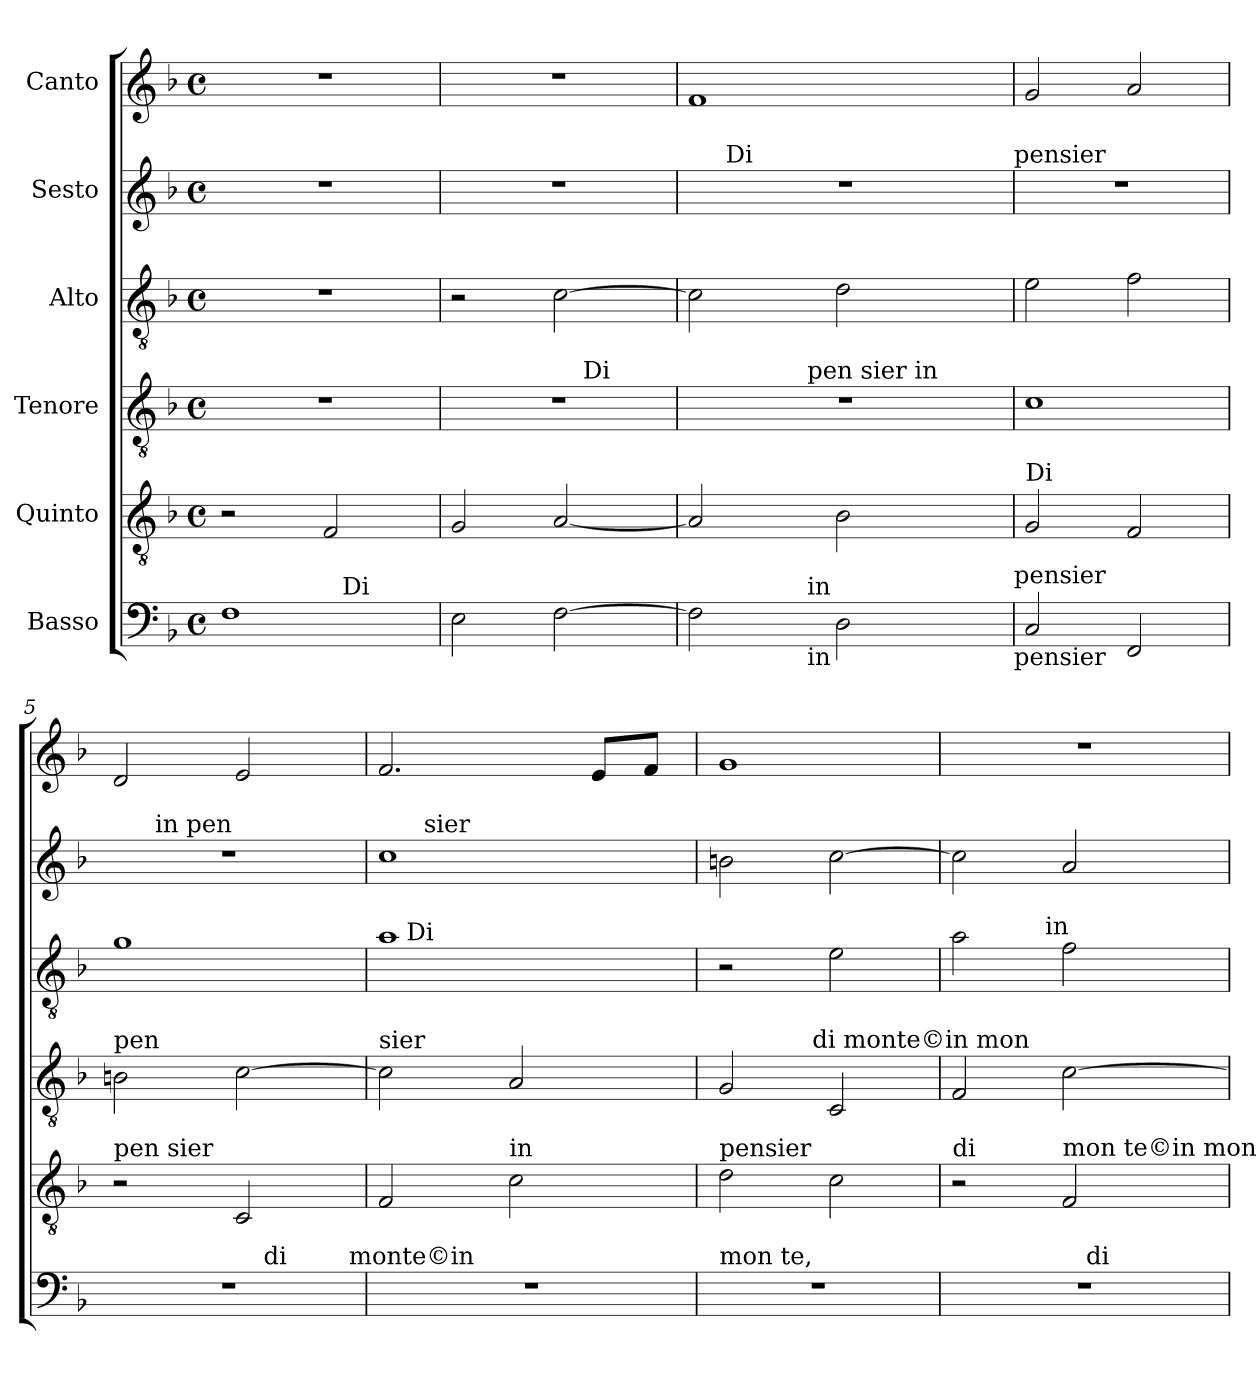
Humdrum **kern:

**kern	**kern	**kern	**kern	**kern	**kern
*part6	*part5	*part4	*part3	*part2	*part1
*staff6	*staff5	*staff4	*staff3	*staff2	*staff1
*I"Basso	*I"Quinto	*I"Tenore	*I"Alto	*I"Sesto	*I"Canto
*clefF4	*clefGv2	*clefGv2	*clefGv2	*clefG2	*clefG2
*ITrd7c12	*	*	*	*	*
*k[b-]	*k[b-]	*k[b-]	*k[b-]	*k[b-]	*k[b-]
*F:	*F:	*F:	*F:	*F:	*F:
*M4/4	*M4/4	*M4/4	*M4/4	*M4/4	*M4/4
*met(c)	*met(c)	*met(c)	*met(c)	*met(c)	*met(c)
=1	=1	=1	=1	=1	=1
!LO:TX:b:t=Di	!	!	!	!	!
*^	*	*	*	*	*
1FF	2ryy	2r	1r	1r	1r	1r
.	32ryy	2F/	.	.	.	.
!	!LO:TX:a:t=Di	!	!	!	!	!
.	4...ryy	.	.	.	.	.
!LO:TX:b:t=pen sier	!	!	!	!	!	!
!LO:TX:a:t=pen sier	!	!	!	!	!	!
*v	*v	*	*	*	*	*
=2	=2	=2	=2	=2	=2
*	*	*^	*	*	*
2EE\	2G/	1r	2ryy	2r	1r	1r
[>2FF\	[<2A/	.	16ryy	[>2c\	.	.
!	!	!	!LO:TX:a:t=Di	!	!	!
.	.	.	4..ryy	.	.	.
=3	=3	=3	=3	=3	=3	=3
*^	*	*	*	*	*^	*
2FF\]	4..ryy	2A/]	1r	4..ryy	2c\]	1r	16.ryy	1f
!	!	!	!	!	!	!	!LO:TX:a:t=Di	!
.	.	.	.	.	.	.	2ryy	.
!	!	!	!	!LO:TX:a:t=pen sier in	!	!	!	!
!	!LO:TX:b:t=in	!	!	!	!	!	!	!
!	!LO:TX:a:t=in	!	!	!	!	!	!	!
.	2ryy	.	.	2ryy	.	.	.	.
2DD\	.	2B-\	.	.	2d\	.	.	.
.	.	.	.	.	.	.	4ryy	.
.	.	.	.	.	.	.	8ryy	.
.	16ryy	.	.	16ryy	.	.	.	.
.	.	.	.	.	.	.	32ryy	.
!	!	!	!	!	!	!LO:TX:a:t=pensier	!	!
!LO:TX:b:t=pensier	!	!	!	!	!	!	!	!
!LO:TX:a:t=pensier	!	!	!	!	!	!	!	!
=4	=4	=4	=4	=4	=4	=4	=4	=4
!	!	!LO:TX:a:t=Di	!	!	!	!	!	!
*v	*v	*	*v	*v	*	*v	*v	*
2CC/	2G/	1c	2e\	1r	2g/
2FFF/	2F/	.	2f\	.	2a/
=5	=5	=5	=5	=5	=5
!	!	!LO:TX:a:t=pen	!	!	!
!	!LO:TX:a:t=pen sier	!	!	!	!
*^	*	*	*	*^	*
*	*^	*	*	*	*	*	*
1r	2ryy	2ryy	2r	2Bn\	1g	1r	8ryy	2d/
!	!	!	!	!	!	!	!LO:TX:a:t=in pen	!
.	.	.	.	.	.	.	2..ryy	.
.	16ryy	4...ryy	2C/	[>2c\	.	.	.	2e/
!	!LO:TX:a:t=di	!	!	!	!	!	!	!
.	4..ryy	.	.	.	.	.	.	.
!	!	!LO:TX:a:t=monte©in	!	!	!	!	!	!
.	.	32ryy	.	.	.	.	.	.
=6	=6	=6	=6	=6	=6	=6	=6	=6
!	!	!	!	!LO:TX:a:t=sier	!	!	!	!
*v	*v	*v	*	*	*^	*	*	*
1r	2F/	2c\]	1a	16ryy	1cc	16.ryy	2.f/
!	!	!	!	!LO:TX:a:t=Di	!	!	!
.	.	.	.	2...ryy	.	.	.
!	!	!	!	!	!	!LO:TX:a:t=sier	!
.	.	.	.	.	.	2ryy	.
!	!LO:TX:a:t=in	!	!	!	!	!	!
.	2c\	2A/	.	.	.	.	.
.	.	.	.	.	.	4ryy	.
.	.	.	.	.	.	.	8e/L
.	.	.	.	.	.	8ryy	.
.	.	.	.	.	.	.	8f/J
.	.	.	.	.	.	32ryy	.
=7	=7	=7	=7	=7	=7	=7	=7
!	!	!	!LO:TX:a:t=pen sier	!	!	!	!
!	!LO:TX:a:t=pensier	!	!	!	!	!	!
!LO:TX:a:t=mon te,	!	!	!	!	!	!	!
*	*	*	*v	*v	*	*	*
*	*	*^	*	*v	*v	*
1r	2d\	2G/	4...ryy	2r	2bn\	1g
!	!	!	!LO:TX:a:t=di monte©in mon	!	!	!
.	.	.	2ryy	.	.	.
.	2c\	2C/	.	2e\	[>2cc\	.
.	.	.	32ryy	.	.	.
=8	=8	=8	=8	=8	=8	=8
!	!LO:TX:a:t=di	!	!	!	!	!
*^	*	*v	*v	*^	*	*
1r	2ryy	2r	2F/	2a\	4...ryy	2cc\]	1r
!	!	!	!	!	!LO:TX:a:t=in	!	!
.	.	.	.	.	2ryy	.	.
!	!	!LO:TX:a:t=mon te©in mon	!	!	!	!	!
.	32ryy	2F/	[>2c\	2f\	.	2a/	.
!	!LO:TX:a:t=di	!	!	!	!	!	!
.	4...ryy	.	.	.	.	.	.
.	.	.	.	.	32ryy	.	.
!	!	!	!	!LO:TX:a:t=pen	!	!	!
!LO:TX:a:t=mon	!	!	!	!	!	!	!
*v	*v	*	*	*v	*v	*	*
=	=	=	=	=	=
*-	*-	*-	*-	*-	*-
